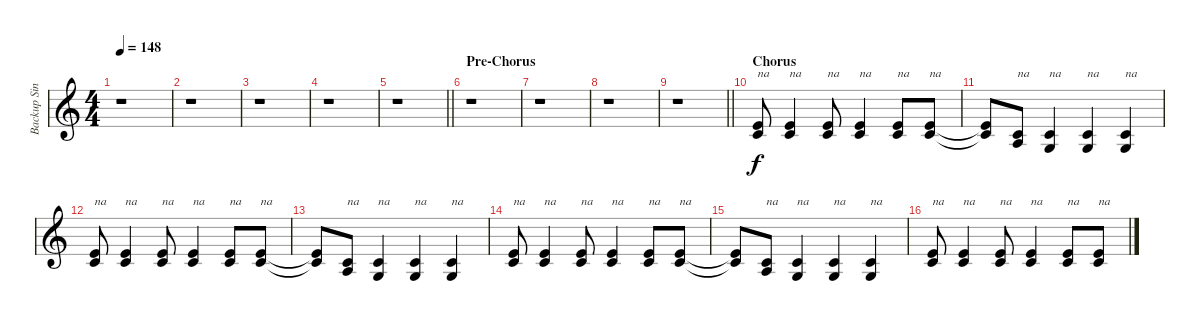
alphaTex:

\track ("Backup Singer" "Backup Sin") {instrument voiceoohs}
\staff {score}
\tuning (E4 B3 G3 D3 A2 E2) {hide}
\ts (4 4)
\tempo 148
\clef g2
\ks c
r.1{dy f} |
r.1 |
r.1 |
r.1 |
\barLineRight lightlight
r.1 |
\section ("" "Pre-Chorus")
r.1 |
r.1 |
r.1 |
\barLineRight lightlight
r.1 |
\section ("" "Chorus")
(0.1 1.2).8{txt "na"} (0.1 1.2).4{txt "na"} (0.1 1.2).8{txt "na"} (0.1 1.2).4{txt "na"} (0.1 1.2).8{txt "na"} (0.1 1.2).8{txt "na"} |
(0.1{t} 1.2{t}).8 (1.2 2.3).8{txt "na"} (1.2 0.3).4{txt "na"} (1.2 0.3).4{txt "na"} (1.2 0.3).4{txt "na"} |
(0.1 1.2).8{txt "na"} (0.1 1.2).4{txt "na"} (0.1 1.2).8{txt "na"} (0.1 1.2).4{txt "na"} (0.1 1.2).8{txt "na"} (0.1 1.2).8{txt "na"} |
(0.1{t} 1.2{t}).8 (1.2 2.3).8{txt "na"} (1.2 0.3).4{txt "na"} (1.2 0.3).4{txt "na"} (1.2 0.3).4{txt "na"} |
(0.1 1.2).8{txt "na"} (0.1 1.2).4{txt "na"} (0.1 1.2).8{txt "na"} (0.1 1.2).4{txt "na"} (0.1 1.2).8{txt "na"} (0.1 1.2).8{txt "na"} |
(0.1{t} 1.2{t}).8 (1.2 2.3).8{txt "na"} (1.2 0.3).4{txt "na"} (1.2 0.3).4{txt "na"} (1.2 0.3).4{txt "na"} |
(0.1 1.2).8{txt "na"} (0.1 1.2).4{txt "na"} (0.1 1.2).8{txt "na"} (0.1 1.2).4{txt "na"} (0.1 1.2).8{txt "na"} (0.1 1.2).8{txt "na"}
